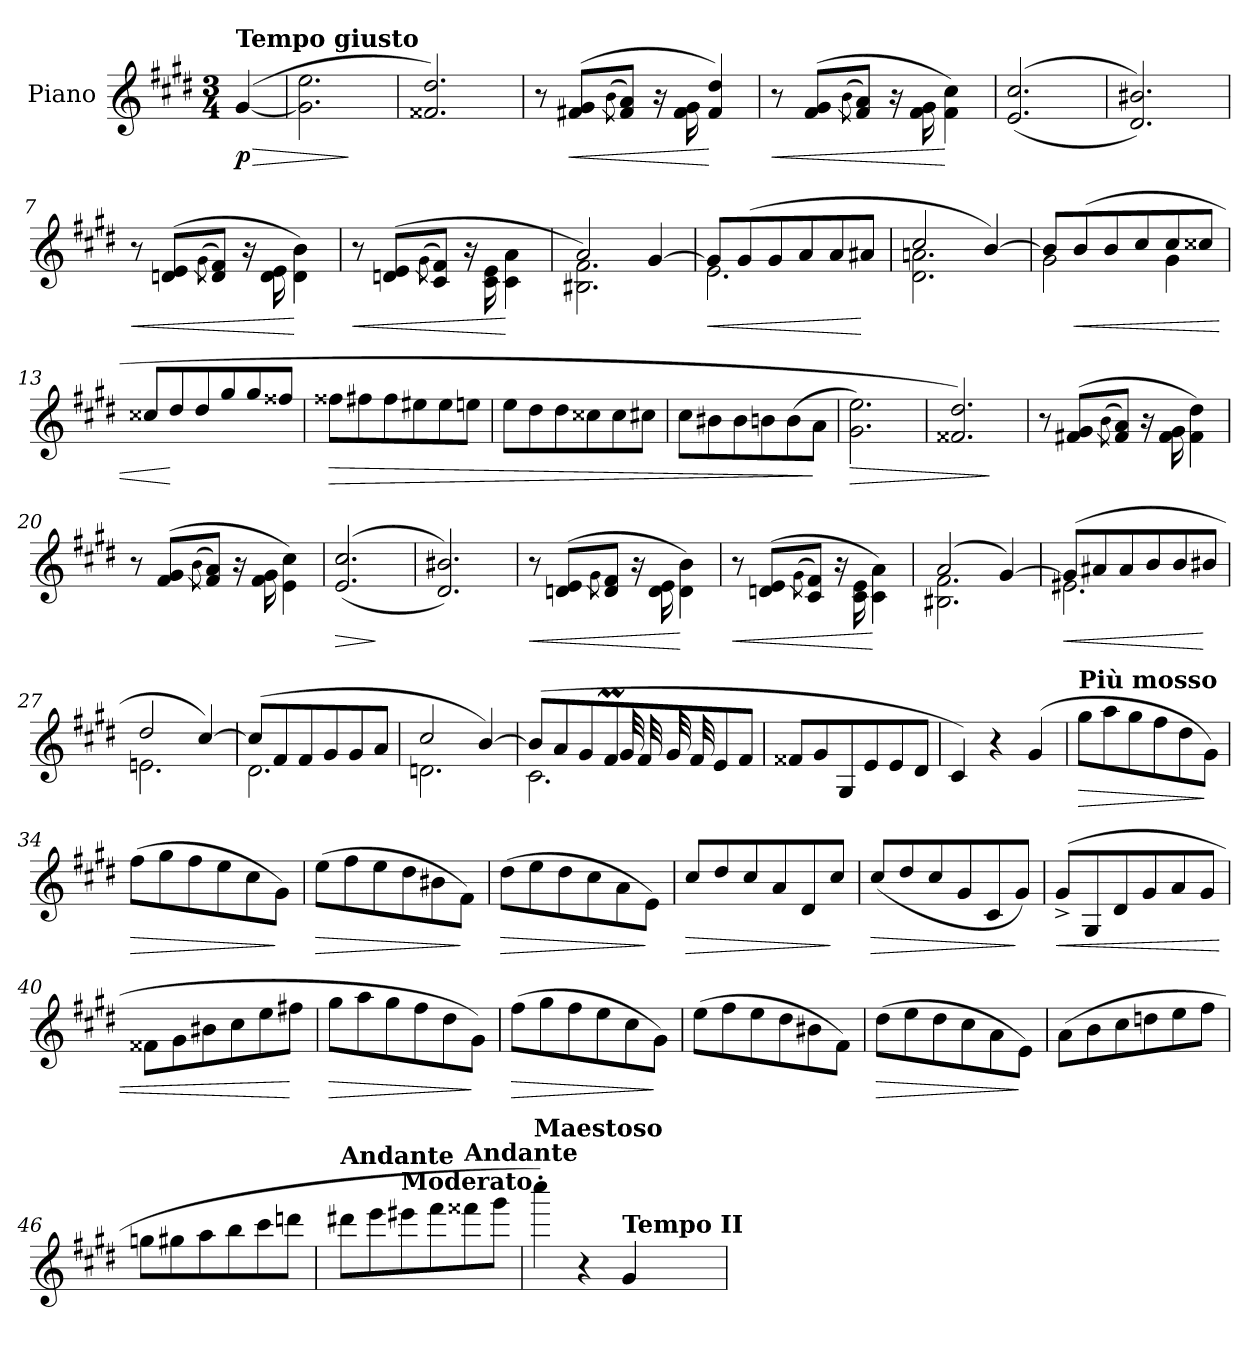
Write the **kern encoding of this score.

**kern	**dynam
*part1	*part1
*staff1	*staff1
*I"Piano	*
*I'Pno	*
*clefG2	*
*k[f#c#g#d#]	*
*E:	*
*M3/4	*
=	=
!LO:TX:a:B:t=Tempo giusto	!
!	!LO:HP:b
!	!LO:DY:n=1:b
([4g#/	> p
=1	=1
2.g#\] 2.ee\	.
.	]
=2	=2
2.f##X/ 2.dd#/)	.
=3	=3
*^	*
8ryy	8r	.
!	!	!LO:HP:b
8ryy	(8f#X/ 8g#/L	<
.	(8qb\	.
8ryy	8f#/ 8a/J)	.
16r	16ryy	.
16ryy	16f#\ 16g#\	.
4ryy	4f#/ 4dd#/)	[
=4	=4	=4
!	!	!LO:HP:b
8ryy	8r	<
8ryy	(8f#/ 8g#/L	.
.	(8qb\	.
8ryy	8f#/ 8a/J)	.
16r	16ryy	.
16ryy	16f#\ 16g#\	.
4ryy	4f#\ 4cc#\)	[
*v	*v	*
=5	=5
((2.e/ 2.cc#/	.
=6	=6
2.d#/ 2.b#X/))	.
!!LO:LB:g=z
=7	=7
!	!LO:HP:b
*^	*
8ryy	8r	<
8ryy	(8dn/ 8e/L	.
.	(8qg#\	.
8ryy	8d/ 8f#/J)	.
16r	16ryy	.
16ryy	16d\ 16e\	.
4ryy	4d\ 4b\)	[
=8	=8	=8
!	!	!LO:HP:b
8ryy	8r	<
8ryy	(8dn/ 8e/L	.
.	(8qg#\	.
8ryy	8c#/ 8f#/J)	.
16r	16ryy	.
16ryy	16c#\ 16e\	.
4ryy	4c#\ 4a\	[
=9	=9	=9
2a/	2.B#X\ 2.f#\)	.
[4g#/	.	.
=10	=10	=10
!	!	!LO:HP:b
8g#/L]	2.e\	<
(8g#/	.	.
8g#/	.	.
8a/	.	.
8a/	.	.
8a#X/J	.	[
=11	=11	=11
2cc#/	2.d#\ 2.an\	.
[4b/)	.	.
=12	=12	=12
8b/L]	2g#\	.
!	!	!LO:HP:b
(8b/	.	<
8b/	.	.
8cc#/	.	.
8cc#/	4g#\	.
8cc##X/J	.	.
*v	*v	*
!!LO:LB:g=z
=13	=13
8cc##X/L	.
8dd#/	[
8dd#/	.
8gg#/	.
8gg#/	.
8ff##X/J	.
=14	=14
!	!LO:HP:b
8ff##X\L	>
8ff#X\	.
8ff#\	.
8ee#X\	.
8ee#\	.
8een\J	.
=15	=15
8ee\L	.
8dd#\	.
8dd#\	.
8cc##X\	.
8cc##\	.
8cc#X\J	.
=16	=16
8cc#\L	.
8b#X\	.
8b#\	.
8bn\	.
(8b\	.
8a\J	]
=17	=17
!	!LO:HP:b
2.g#\ 2.ee\)	>
=18	=18
2.f##X/ 2.dd#/)	.
.	]
!!LO:LB:g=z
=19	=19
*^	*
8ryy	8r	.
8ryy	(8f#X/ 8g#/L	.
.	(8qb\	.
8ryy	8f#/ 8a/J)	.
16r	16ryy	.
16ryy	16f#\ 16g#\	.
4ryy	4f#\ 4dd#\)	.
=20	=20	=20
8ryy	8r	.
8ryy	(8f#/ 8g#/L	.
.	(8qb\	.
8ryy	8f#/ 8a/J)	.
16r	16ryy	.
16ryy	16f#\ 16g#\	.
4ryy	4e\ 4cc#\)	.
=21	=21	=21
!	!	!LO:HP:b
*v	*v	*
((2.e/ 2.cc#/	>
.	]
=22	=22
2.d#/ 2.b#X/))	.
=23	=23
!	!LO:HP:b
*^	*
8ryy	8r	<
8ryy	(8dn/ 8e/L	.
.	8qg#\	.
8ryy	8d/ 8f#/J	.
16r	16ryy	.
16ryy	16d\ 16e\	.
4ryy	4d\ 4b\)	[
!!LO:LB:g=z	!!
=24	=24	=24
!	!	!LO:HP:b
8ryy	8r	<
8ryy	(8dn/ 8e/L	.
.	(8qg#\	.
8ryy	8c#/ 8f#/J)	.
16r	16ryy	.
16ryy	16c#\ 16e\	.
4ryy	4c#\ 4a\)	[
!!LO:LB:g=z	!!
=25	=25	=25
(2a/	2.B#X\ 2.f#\	.
[4g#/)	.	.
=26	=26	=26
!	!	!LO:HP:b
(8g#/L]	2.e#X\	<
8a#X/	.	.
8a#/	.	.
8b/	.	.
8b/	.	.
8b#X/J	.	[
=27	=27	=27
2dd#/	2.en\	.
[4cc#/)	.	.
=28	=28	=28
(8cc#/L]	2.d#\	.
8f#/	.	.
8f#/	.	.
8g#/	.	.
8g#/	.	.
8a/J	.	.
=29	=29	=29
2cc#/	2.dn\	.
[4b/)	.	.
=30	=30	=30
*	*^	*
(8b/L]	2.c#\	4.ryy	.
8a/	.	.	.
8g#/	.	.	.
8f#M/	.	32g#	.
.	.	32f#	.
.	.	32g#	.
.	.	32f#	.
8e/	.	4ryy	.
8f#/J	.	.	.
*v	*v	*v	*
=31	=31
8f##X/L	.
8g#/	.
8G#/	.
8e/	.
8e/	.
8d#/J	.
!!LO:PB:g=z
=32	=32
4c#/)	.
4r	.
(4g#/	.
=33	=33
!LO:TX:a:B:t=Più mosso	!
!	!LO:HP:b
8gg#\L	>
8aa\	.
8gg#\	.
8ff#\	.
8dd#\	.
8g#\J)	]
=34	=34
!	!LO:HP:b
(8ff#\L	>
8gg#\	.
8ff#\	.
8ee\	.
8cc#\	.
8g#\J)	]
=35	=35
!	!LO:HP:b
(8ee\L	>
8ff#\	.
8ee\	.
8dd#\	.
8b#X\	.
8f#\J)	]
=36	=36
!	!LO:HP:b
(8dd#\L	>
8ee\	.
8dd#\	.
8cc#\	.
8a\	.
8e\J)	]
=37	=37
!	!LO:HP:b
8cc#/L	>
8dd#/	.
8cc#/	.
8a/	.
8d#/	.
8cc#/J	]
!!LO:LB:g=z
=38	=38
!	!LO:HP:b
(8cc#/L	>
8dd#/	.
8cc#/	.
8g#/	.
8c#/	.
8g#/J)	]
!!LO:LB:g=z
=39	=39
!	!LO:HP:b
(8g#^/L	<
8G#/	.
8d#/	.
8g#/	.
8a/	.
8g#/J	.
=40	=40
8f##X\L	.
8g#\	.
8b#X\	.
8cc#\	.
8ee\	.
8ff#X\J	[
=41	=41
!	!LO:HP:b
8gg#\L	>
8aa\	.
8gg#\	.
8ff#\	.
8dd#\	.
8g#\J)	]
=42	=42
!	!LO:HP:b
(8ff#\L	>
8gg#\	.
8ff#\	.
8ee\	.
8cc#\	.
8g#\J)	]
=43	=43
(8ee\L	.
8ff#\	.
8ee\	.
8dd#\	.
8b#X\	.
8f#\J)	.
=44	=44
!	!LO:HP:b
(8dd#\L	>
8ee\	.
8dd#\	.
8cc#\	.
8a\	.
8e\J)	]
!!LO:LB:g=z
=45	=45
(8a\L	.
8b\	.
8cc#\	.
8ddn\	.
8ee\	.
8ff#\J	.
=46	=46
8ggn\L	.
8gg#X\	.
8aa\	.
8bb\	.
8ccc#\	.
8dddn\J	.
=47	=47
!LO:TX:a:B:t=Andante	!
8ddd#X\L	.
8eee\	.
!LO:TX:a:B:t=Moderato	!
8eee#X\	.
8fff#\	.
!LO:TX:a:B:t=Andante	!
8fff##X\	.
8ggg#\J	.
=48	=48
!LO:TX:a:B:t=Maestoso	!
4cccc#'\)	.
4r	.
!LO:TX:a:B:t=Tempo II	!
4g#/	.
=	=
*-	*-
